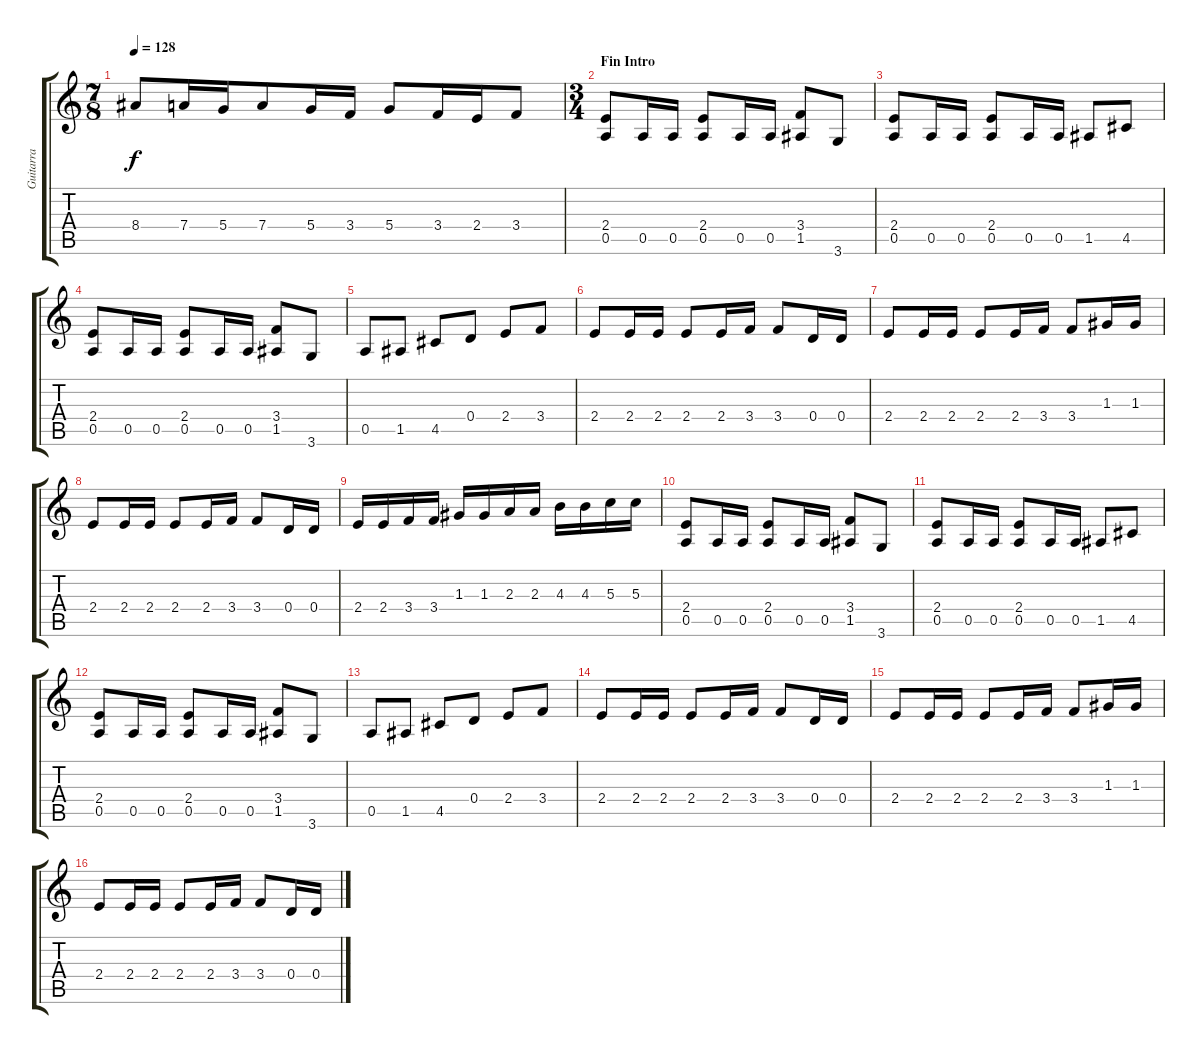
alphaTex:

\track ("Guitarra" "Guitarra") {instrument overdrivenguitar}
\staff {score tabs}
\tuning (E4 B3 G3 D3 A2 E2) {hide}
\ts (7 8)
\tempo 128
\clef g2
\ks c
8.4.8{dy f} 7.4.16 5.4.16 7.4.8 5.4.16 3.4.16 5.4.8 3.4.16 2.4.16 3.4.8 |
\ts (3 4)
\section ("" "Fin Intro")
(2.4 0.5).8 0.5.16 0.5.16 (2.4 0.5).8 0.5.16 0.5.16 (3.4 1.5).8 3.6.8 |
(2.4 0.5).8 0.5.16 0.5.16 (2.4 0.5).8 0.5.16 0.5.16 1.5.8 4.5.8 |
(2.4 0.5).8 0.5.16 0.5.16 (2.4 0.5).8 0.5.16 0.5.16 (3.4 1.5).8 3.6.8 |
0.5.8 1.5.8 4.5.8 0.4.8 2.4.8 3.4.8 |
2.4.8 2.4.16 2.4.16 2.4.8 2.4.16 3.4.16 3.4.8 0.4.16 0.4.16 |
2.4.8 2.4.16 2.4.16 2.4.8 2.4.16 3.4.16 3.4.8 1.3.16 1.3.16 |
2.4.8 2.4.16 2.4.16 2.4.8 2.4.16 3.4.16 3.4.8 0.4.16 0.4.16 |
2.4.16 2.4.16 3.4.16 3.4.16 1.3.16 1.3.16 2.3.16 2.3.16 4.3.16 4.3.16 5.3.16 5.3.16 |
(2.4 0.5).8 0.5.16 0.5.16 (2.4 0.5).8 0.5.16 0.5.16 (3.4 1.5).8 3.6.8 |
(2.4 0.5).8 0.5.16 0.5.16 (2.4 0.5).8 0.5.16 0.5.16 1.5.8 4.5.8 |
(2.4 0.5).8 0.5.16 0.5.16 (2.4 0.5).8 0.5.16 0.5.16 (3.4 1.5).8 3.6.8 |
0.5.8 1.5.8 4.5.8 0.4.8 2.4.8 3.4.8 |
2.4.8 2.4.16 2.4.16 2.4.8 2.4.16 3.4.16 3.4.8 0.4.16 0.4.16 |
2.4.8 2.4.16 2.4.16 2.4.8 2.4.16 3.4.16 3.4.8 1.3.16 1.3.16 |
2.4.8 2.4.16 2.4.16 2.4.8 2.4.16 3.4.16 3.4.8 0.4.16 0.4.16
